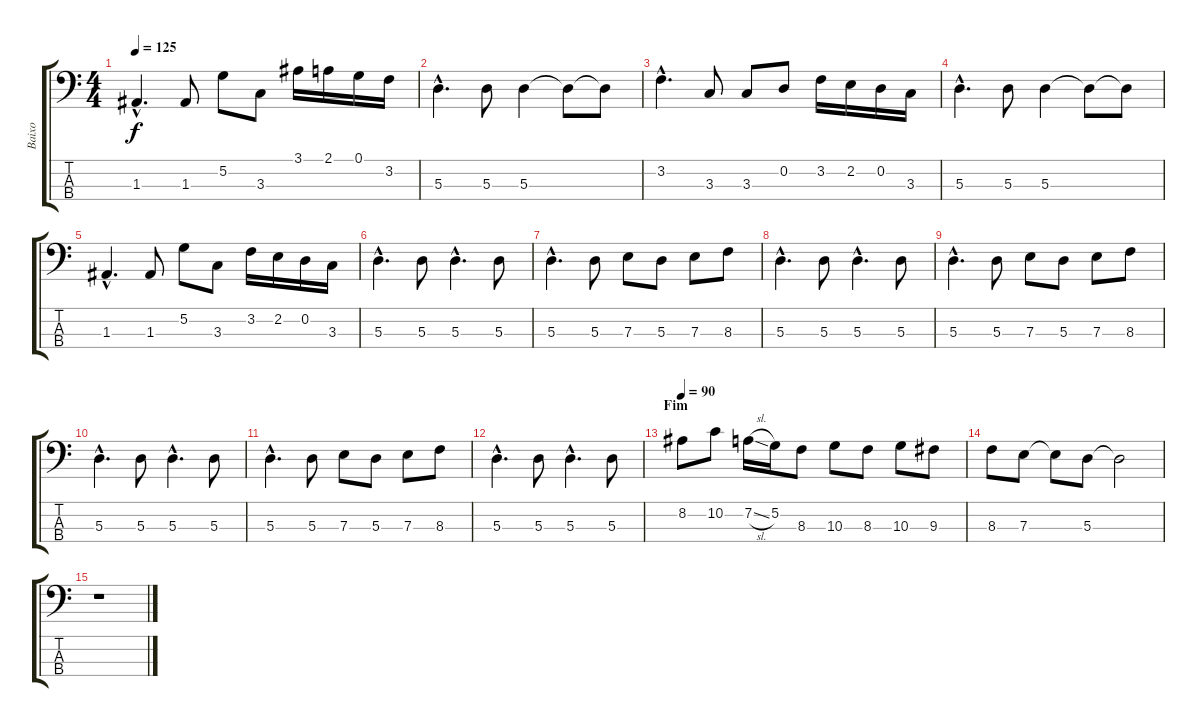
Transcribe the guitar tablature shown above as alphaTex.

\track ("Baixo" "Baixo") {instrument electricbassfinger}
\staff {score tabs}
\tuning (G2 D2 A1 E1) {hide}
\ts (4 4)
\tempo 125
\clef f4
\ks c
1.3{hac}.4{d dy f} 1.3.8 5.2.8 3.3.8 3.1.16 2.1.16 0.1.16 3.2.16 |
5.3{hac}.4{d} 5.3.8 5.3.4 5.3{t}.8 5.3{t}.8 |
3.2{hac}.4{d} 3.3.8 3.3.8 0.2.8 3.2.16 2.2.16 0.2.16 3.3.16 |
5.3{hac}.4{d} 5.3.8 5.3.4 5.3{t}.8 5.3{t}.8 |
1.3{hac}.4{d} 1.3.8 5.2.8 3.3.8 3.2.16 2.2.16 0.2.16 3.3.16 |
5.3{hac}.4{d} 5.3.8 5.3{hac}.4{d} 5.3.8 |
5.3{hac}.4{d} 5.3.8 7.3.8 5.3.8 7.3.8 8.3.8 |
5.3{hac}.4{d} 5.3.8 5.3{hac}.4{d} 5.3.8 |
5.3{hac}.4{d} 5.3.8 7.3.8 5.3.8 7.3.8 8.3.8 |
5.3{hac}.4{d} 5.3.8 5.3{hac}.4{d} 5.3.8 |
5.3{hac}.4{d} 5.3.8 7.3.8 5.3.8 7.3.8 8.3.8 |
5.3{hac}.4{d} 5.3.8 5.3{hac}.4{d} 5.3.8 |
\section ("" "Fim")
\tempo 90
8.2.8 10.2.8 7.2{sl}.16 5.2.16 8.3.8 10.3.8 8.3.8 10.3.8 9.3.8 |
8.3.8 7.3.8 7.3{t}.8 5.3.8 5.3{t}.2 |
r.1
